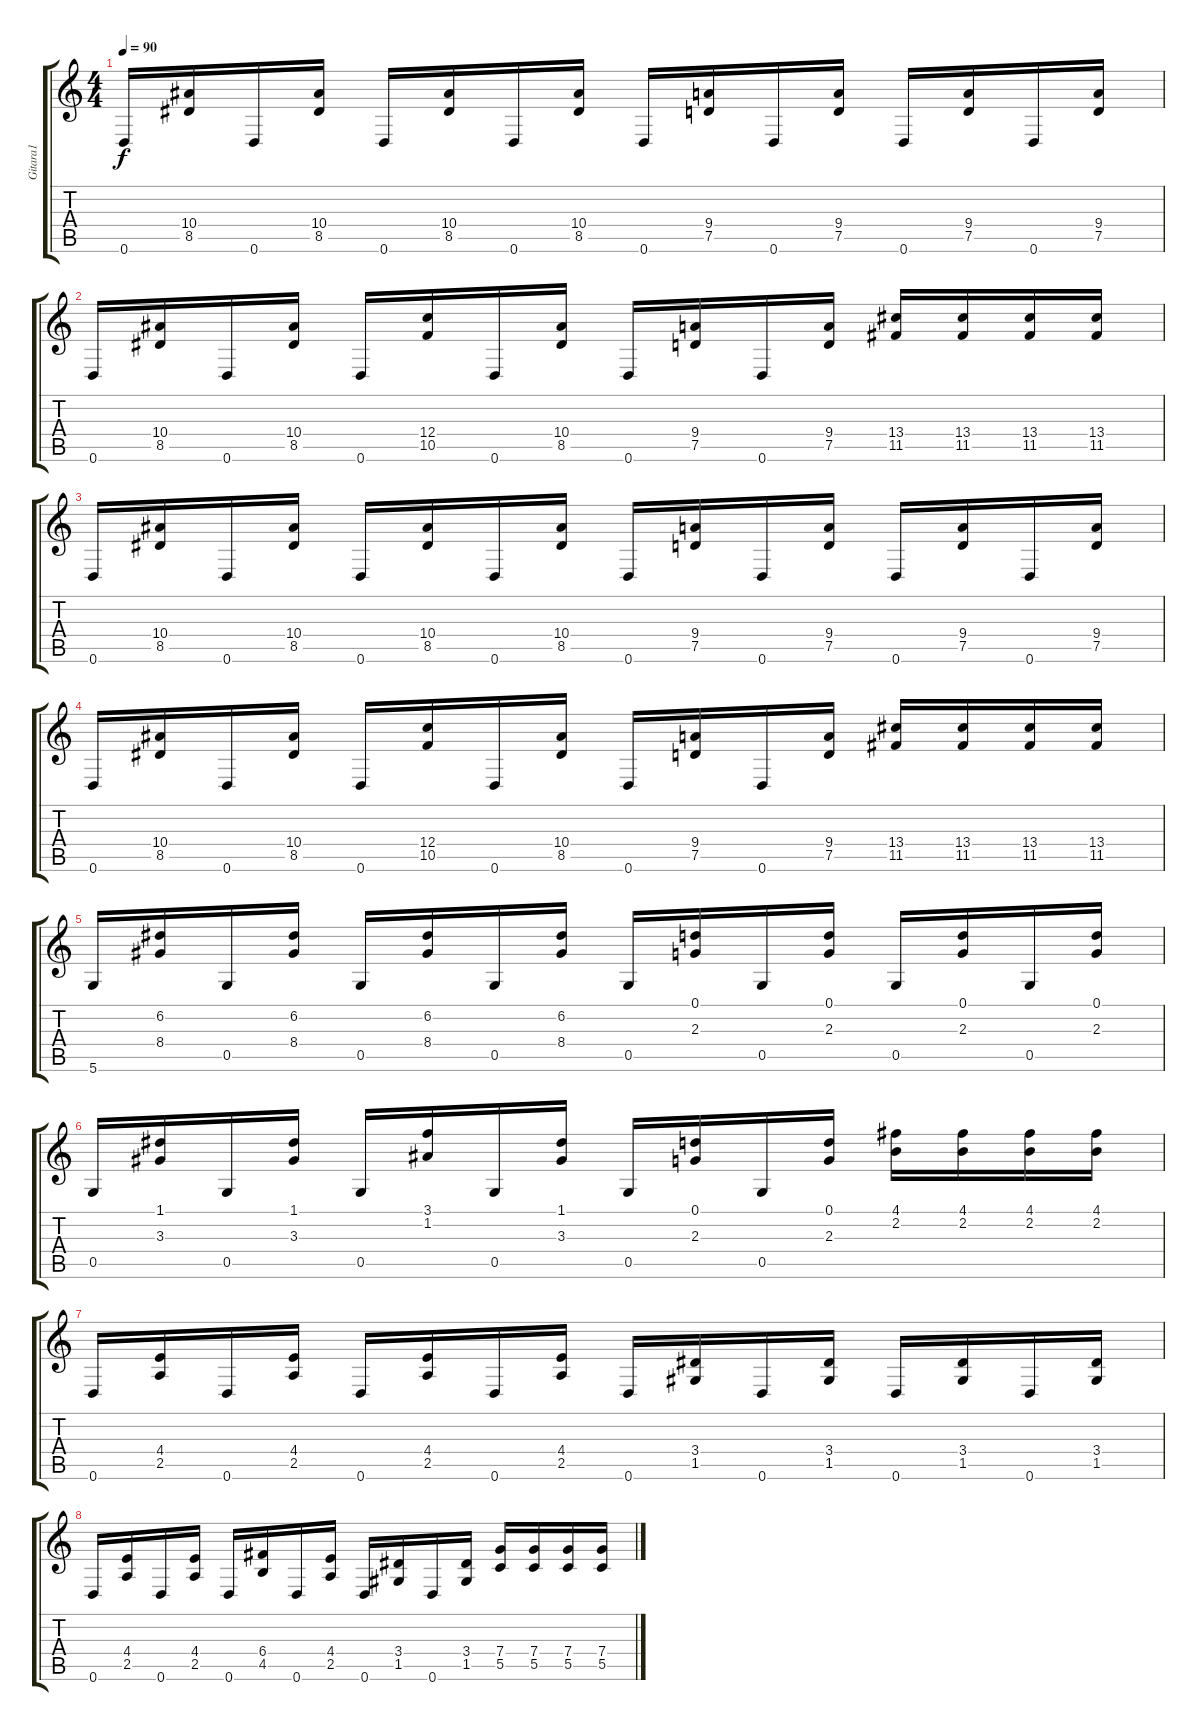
\track ("Gitara1" "Gitara1") {instrument distortionguitar}
\staff {score tabs}
\tuning (D4 A3 F3 C3 G2 D2) {hide}
\ts (4 4)
\tempo 90
\clef g2
\ks c
0.6.16{dy f instrument distortionguitar} (10.4 8.5).16 0.6.16 (10.4 8.5).16 0.6.16 (10.4 8.5).16 0.6.16 (10.4 8.5).16 0.6.16 (9.4 7.5).16 0.6.16 (9.4 7.5).16 0.6.16 (9.4 7.5).16 0.6.16 (9.4 7.5).16 |
0.6.16 (10.4 8.5).16 0.6.16 (10.4 8.5).16 0.6.16 (12.4 10.5).16 0.6.16 (10.4 8.5).16 0.6.16 (9.4 7.5).16 0.6.16 (9.4 7.5).16 (13.4 11.5).16 (13.4 11.5).16 (13.4 11.5).16 (13.4 11.5).16 |
0.6.16 (10.4 8.5).16 0.6.16 (10.4 8.5).16 0.6.16 (10.4 8.5).16 0.6.16 (10.4 8.5).16 0.6.16 (9.4 7.5).16 0.6.16 (9.4 7.5).16 0.6.16 (9.4 7.5).16 0.6.16 (9.4 7.5).16 |
0.6.16 (10.4 8.5).16 0.6.16 (10.4 8.5).16 0.6.16 (12.4 10.5).16 0.6.16 (10.4 8.5).16 0.6.16 (9.4 7.5).16 0.6.16 (9.4 7.5).16 (13.4 11.5).16 (13.4 11.5).16 (13.4 11.5).16 (13.4 11.5).16 |
5.6.16 (6.2 8.4).16 0.5.16 (6.2 8.4).16 0.5.16 (6.2 8.4).16 0.5.16 (6.2 8.4).16 0.5.16 (0.1 2.3).16 0.5.16 (0.1 2.3).16 0.5.16 (0.1 2.3).16 0.5.16 (0.1 2.3).16 |
0.5.16 (1.1 3.3).16 0.5.16 (1.1 3.3).16 0.5.16 (3.1 1.2).16 0.5.16 (1.1 3.3).16 0.5.16 (0.1 2.3).16 0.5.16 (0.1 2.3).16 (4.1 2.2).16 (4.1 2.2).16 (4.1 2.2).16 (4.1 2.2).16 |
0.6.16 (4.4 2.5).16 0.6.16 (4.4 2.5).16 0.6.16 (4.4 2.5).16 0.6.16 (4.4 2.5).16 0.6.16 (3.4 1.5).16 0.6.16 (3.4 1.5).16 0.6.16 (3.4 1.5).16 0.6.16 (3.4 1.5).16 |
0.6.16 (4.4 2.5).16 0.6.16 (4.4 2.5).16 0.6.16 (6.4 4.5).16 0.6.16 (4.4 2.5).16 0.6.16 (3.4 1.5).16 0.6.16 (3.4 1.5).16 (7.4 5.5).16 (7.4 5.5).16 (7.4 5.5).16 (7.4 5.5).16
